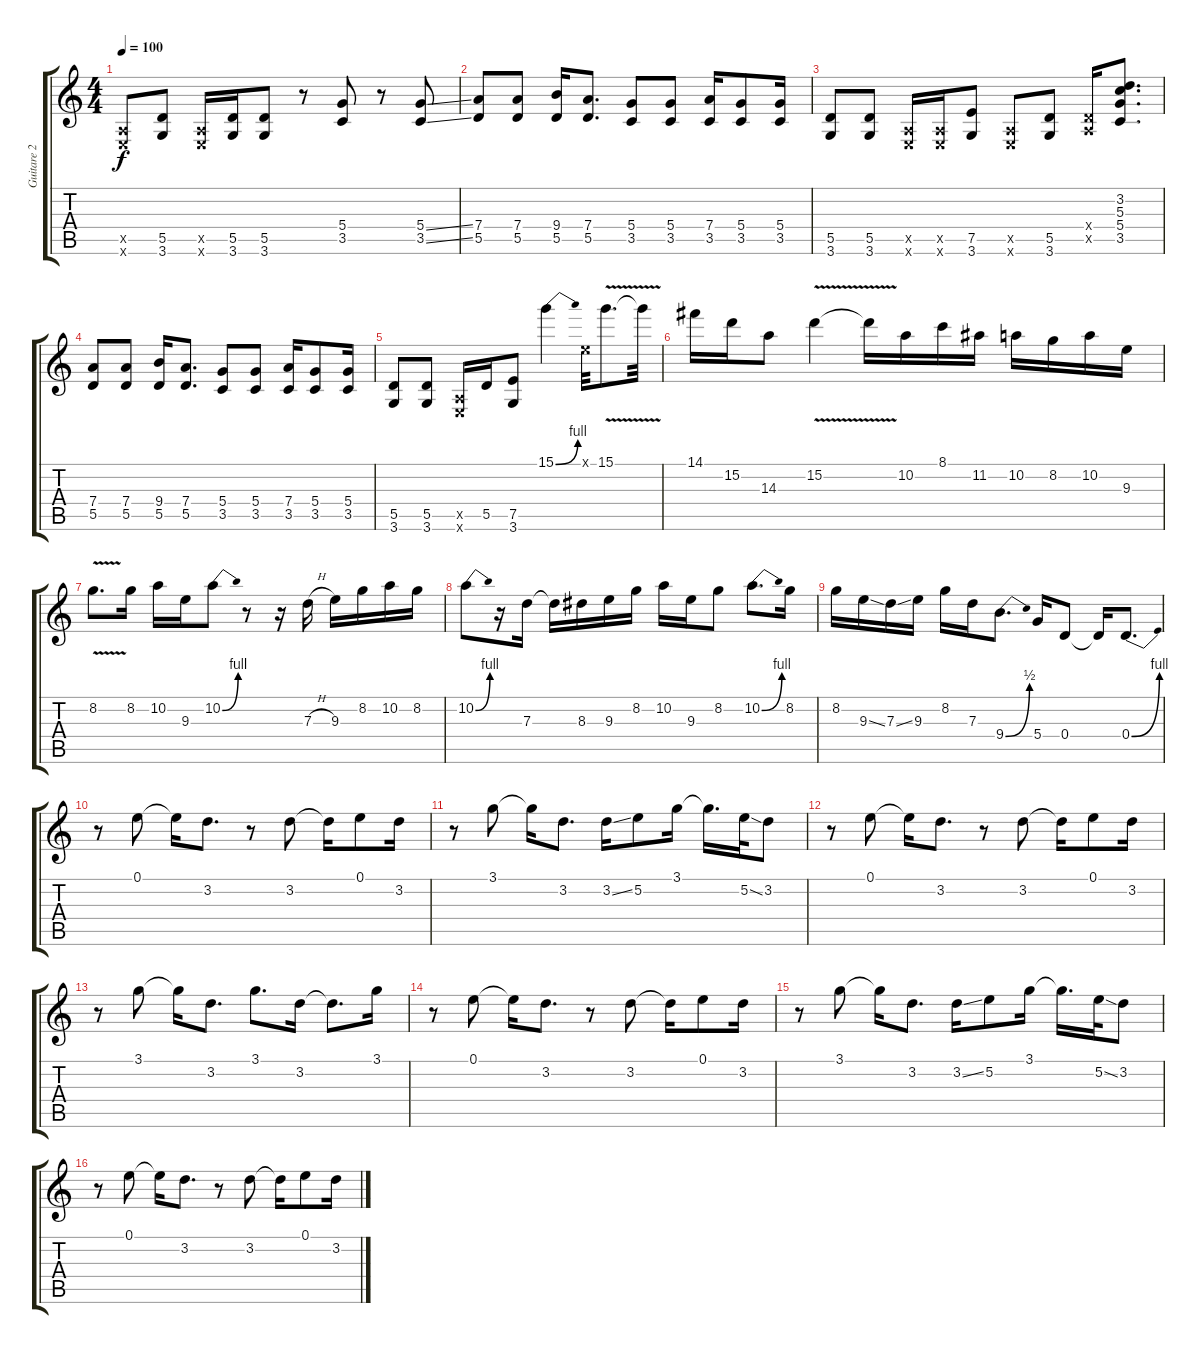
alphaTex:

\track ("Guitare 2" "Guitare 2") {instrument overdrivenguitar}
\staff {score tabs}
\tuning (E4 B3 G3 D3 A2 E2) {hide}
\ts (4 4)
\tempo 100
\clef g2
\ks c
(0.5{x} 0.6{x}).8{dy f} (5.5 3.6).8 (0.5{x} 0.6{x}).16 (5.5 3.6).16 (5.5 3.6).8 r.8 (5.4 3.5).8 r.8 (5.4{ss} 3.5{ss}).8 |
(7.4 5.5).8 (7.4 5.5).8 (9.4 5.5).16 (7.4 5.5).8{d} (5.4 3.5).8 (5.4 3.5).8 (7.4 3.5).16 (5.4 3.5).8 (5.4 3.5).16 |
(5.5 3.6).8 (5.5 3.6).8 (0.5{x} 0.6{x}).16 (0.5{x} 0.6{x}).16 (7.5 3.6).8 (0.5{x} 0.6{x}).8 (5.5 3.6).8 (0.4{x} 0.5{x}).16 (3.2 5.3 5.4 3.5).8{d} |
(7.4 5.5).8 (7.4 5.5).8 (9.4 5.5).16 (7.4 5.5).8{d} (5.4 3.5).8 (5.4 3.5).8 (7.4 3.5).16 (5.4 3.5).8 (5.4 3.5).16 |
(5.5 3.6).8 (5.5 3.6).8 (0.5{x} 0.6{x}).16 5.5.16 (7.5 3.6).8 15.1{be (bend 0 0 60 4)}.4 0.1{x}.32 15.1{v}.8{d} 15.1{t}.32 |
14.1.16 15.2.16 14.3.8 15.2{v}.4 15.2{t}.16 10.2.16 8.1.16 11.2.16 10.2.16 8.2.16 10.2.16 9.3.16 |
8.2{v}.8{d} 8.2.16 10.2.16 9.3.16 10.2{be (bend 0 0 60 4)}.8 r.8 r.16 7.3{h}.16 9.3.16 8.2.16 10.2.16 8.2.16 |
10.2{be (bend 0 0 60 4)}.8 r.16 7.3.16 7.3{t}.16 8.3.16 9.3.16 8.2.16 10.2.16 9.3.16 8.2.8 10.2{be (bend 0 0 60 4)}.8{d} 8.2.16 |
8.2.16 9.3{ss}.16 7.3{ss}.16 9.3.16 8.2.16 7.3.16 9.4{be (bend 0 0 60 2)}.8{d} 5.4.16 0.4.8 0.4{t}.16 0.4{be (bend 0 0 60 4)}.8{d} |
r.8 0.1.8 0.1{t}.16 3.2.8{d} r.8 3.2.8 3.2{t}.16 0.1.8 3.2.16 |
r.8 3.1.8 3.1{t}.16 3.2.8{d} 3.2{ss}.16 5.2.8 3.1.16 3.1{t}.16{d} 5.2{ss}.32 3.2.8 |
r.8 0.1.8 0.1{t}.16 3.2.8{d} r.8 3.2.8 3.2{t}.16 0.1.8 3.2.16 |
r.8 3.1.8 3.1{t}.16 3.2.8{d} 3.1.8{d} 3.2.16 3.2{t}.8{d} 3.1.16 |
r.8 0.1.8 0.1{t}.16 3.2.8{d} r.8 3.2.8 3.2{t}.16 0.1.8 3.2.16 |
r.8 3.1.8 3.1{t}.16 3.2.8{d} 3.2{ss}.16 5.2.8 3.1.16 3.1{t}.16{d} 5.2{ss}.32 3.2.8 |
r.8 0.1.8 0.1{t}.16 3.2.8{d} r.8 3.2.8 3.2{t}.16 0.1.8 3.2.16
